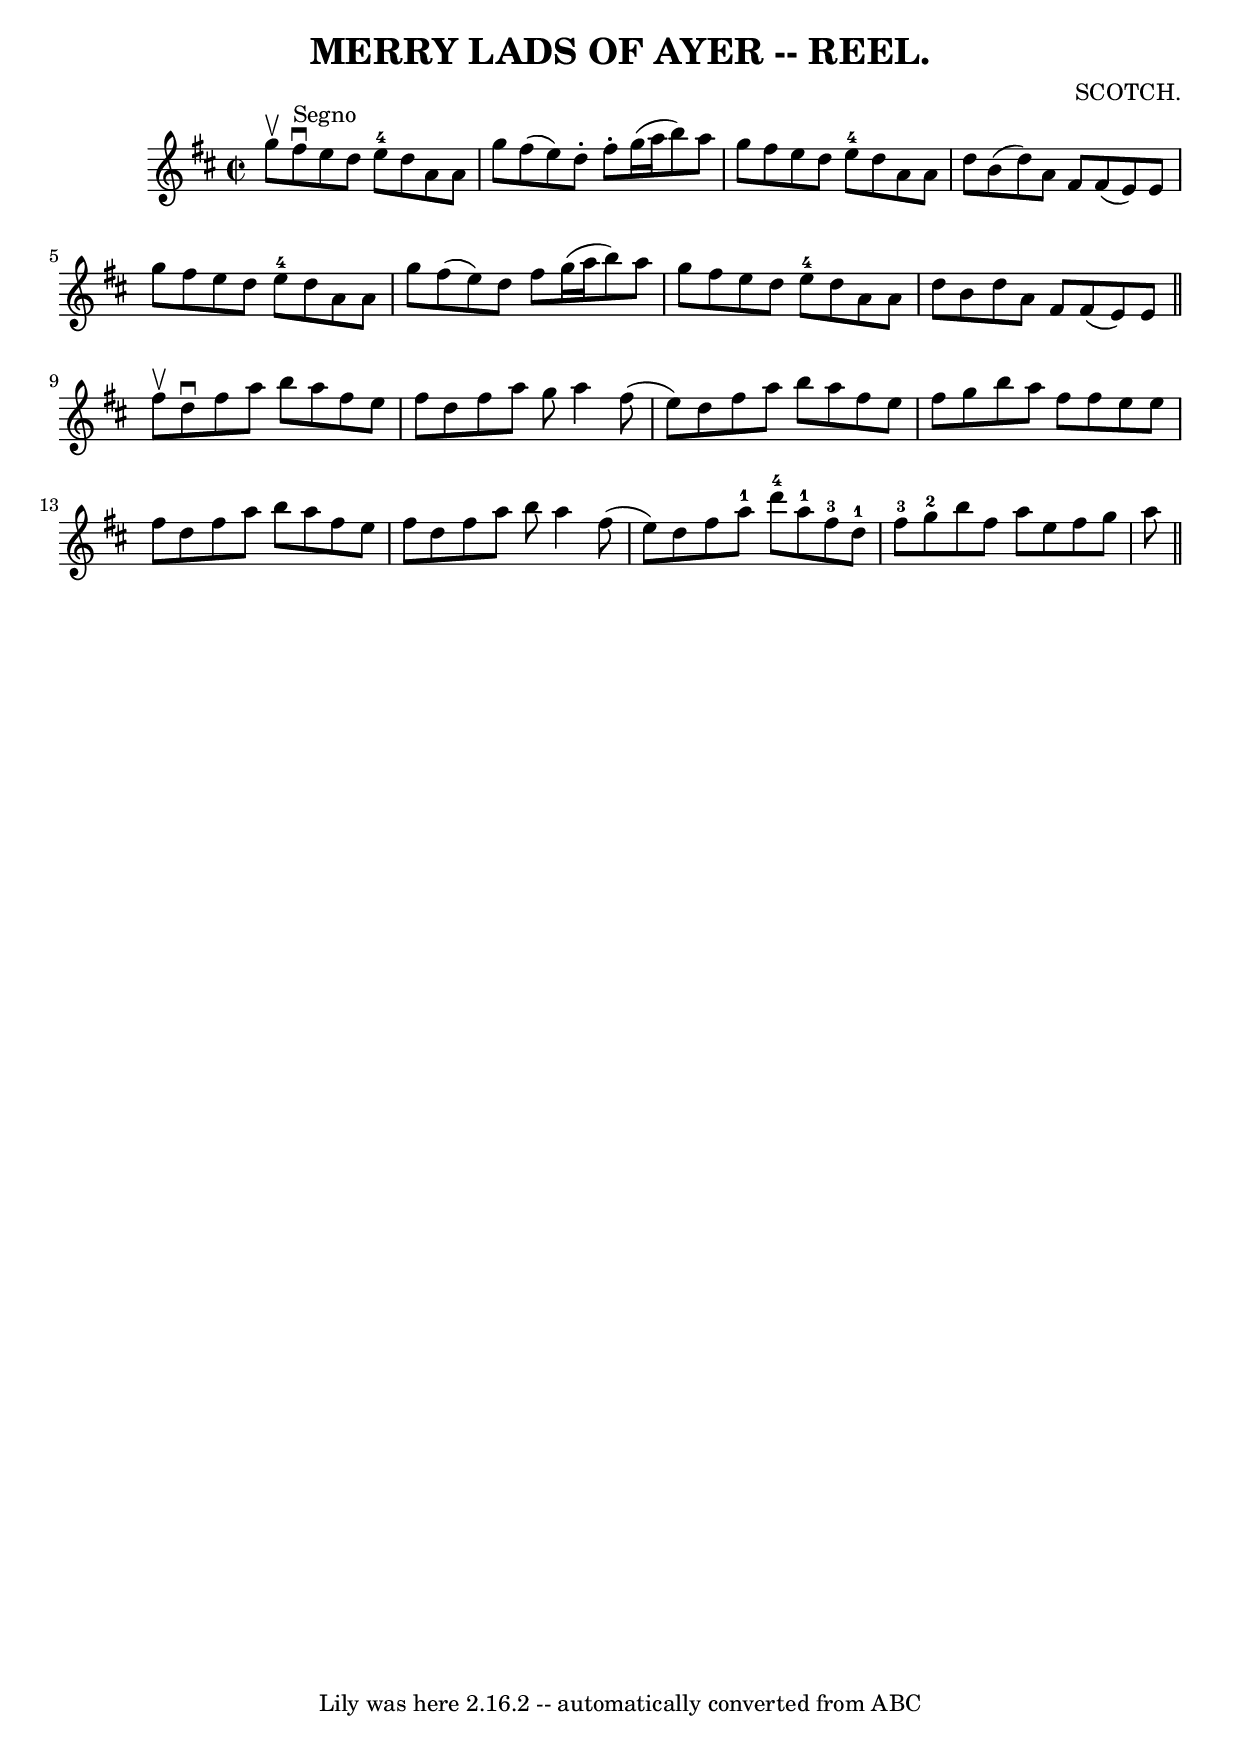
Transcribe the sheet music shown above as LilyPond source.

\version "2.16.2"
\include "Mammoth.ily"
\header {
  %% book = "Coles"
  composer = "SCOTCH."
  crossRefNumber = "2"
  footnotes = ""
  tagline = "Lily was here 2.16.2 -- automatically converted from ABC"
  title = "MERRY LADS OF AYER -- REEL."

}
voicedefault =  {


  \override Staff.TimeSignature #'style = #'C
  \time 2/2 
  \key d \major
  g''8^\upbow   |
  fis''8^"Segno"^\downbow   
  e''8 d''8 e''8-4 d''8 a'8 a'8 g''8  |
  fis''8 (
  e''8) d''8-. fis''8-. g''16 (a''16 b''8) a''8 g''8   |
  fis''8 e''8 d''8 e''8-4 d''8 a'8 a'8 d''8   |
  b'8 (d''8) a'8 fis'8 fis'8 (e'8) e'8 g''8  |
  fis''8 e''8 d''8 e''8-4 d''8 a'8 a'8 g''8   |
  fis''8 (e''8) d''8 fis''8 g''16 (a''16 b''8)  
  a''8 g''8  |
  fis''8 e''8 d''8 e''8-4 d''8 a'8    
  a'8 d''8  |
  b'8 d''8 a'8 fis'8 fis'8 (e'8) e'8  
  \bar "||" fis''8^\upbow |
  d''8^\downbow fis''8 a''8 b''8 
  a''8 fis''8 e''8 fis''8  |
  d''8 fis''8 a''8 g''8  
  a''4 fis''8 (e''8) |
  d''8 fis''8 a''8 b''8 a''8 
  fis''8 e''8 fis''8  |
  g''8 b''8 a''8 fis''8    
  fis''8 e''8 e''8 fis''8  |
  d''8 fis''8 a''8 b''8   
  a''8 fis''8 e''8 fis''8  |
  d''8 fis''8 a''8 b''8    
  a''4 fis''8 (e''8) |
  d''8 fis''8 a''8-1 d'''8-4 
  a''8-1 fis''8-3 d''8-1 fis''8-3 |
  g''8-2  
  b''8 fis''8 a''8 e''8 fis''8 g''8 a''8        \bar "||"   

}

\score{
  <<

    \context Staff="default"
    {
      \voicedefault 
      
    }

  >>
  \layout {
    
  }
  \midi {
  }

}
